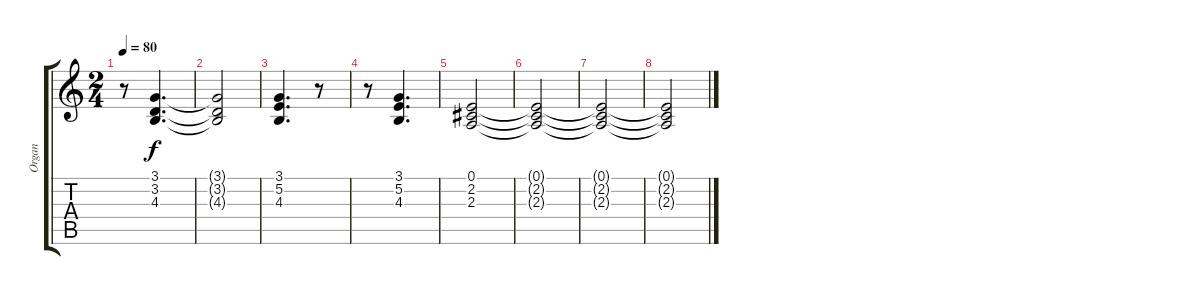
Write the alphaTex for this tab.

\track ("Organ" "Organ") {instrument drawbarorgan}
\staff {score tabs}
\tuning (E4 B3 G3 D3 A2 E2) {hide}
\ts (2 4)
\tempo 80
\clef g2
\ks c
r.8{dy f} (3.1 3.2 4.3).4{d} |
(3.1{t} 3.2{t} 4.3{t}).2 |
(3.1 5.2 4.3).4{d} r.8 |
r.8 (3.1 5.2 4.3).4{d} |
(0.1 2.2 2.3).2 |
(0.1{t} 2.2{t} 2.3{t}).2 |
(0.1{t} 2.2{t} 2.3{t}).2 |
(0.1{t} 2.2{t} 2.3{t}).2
